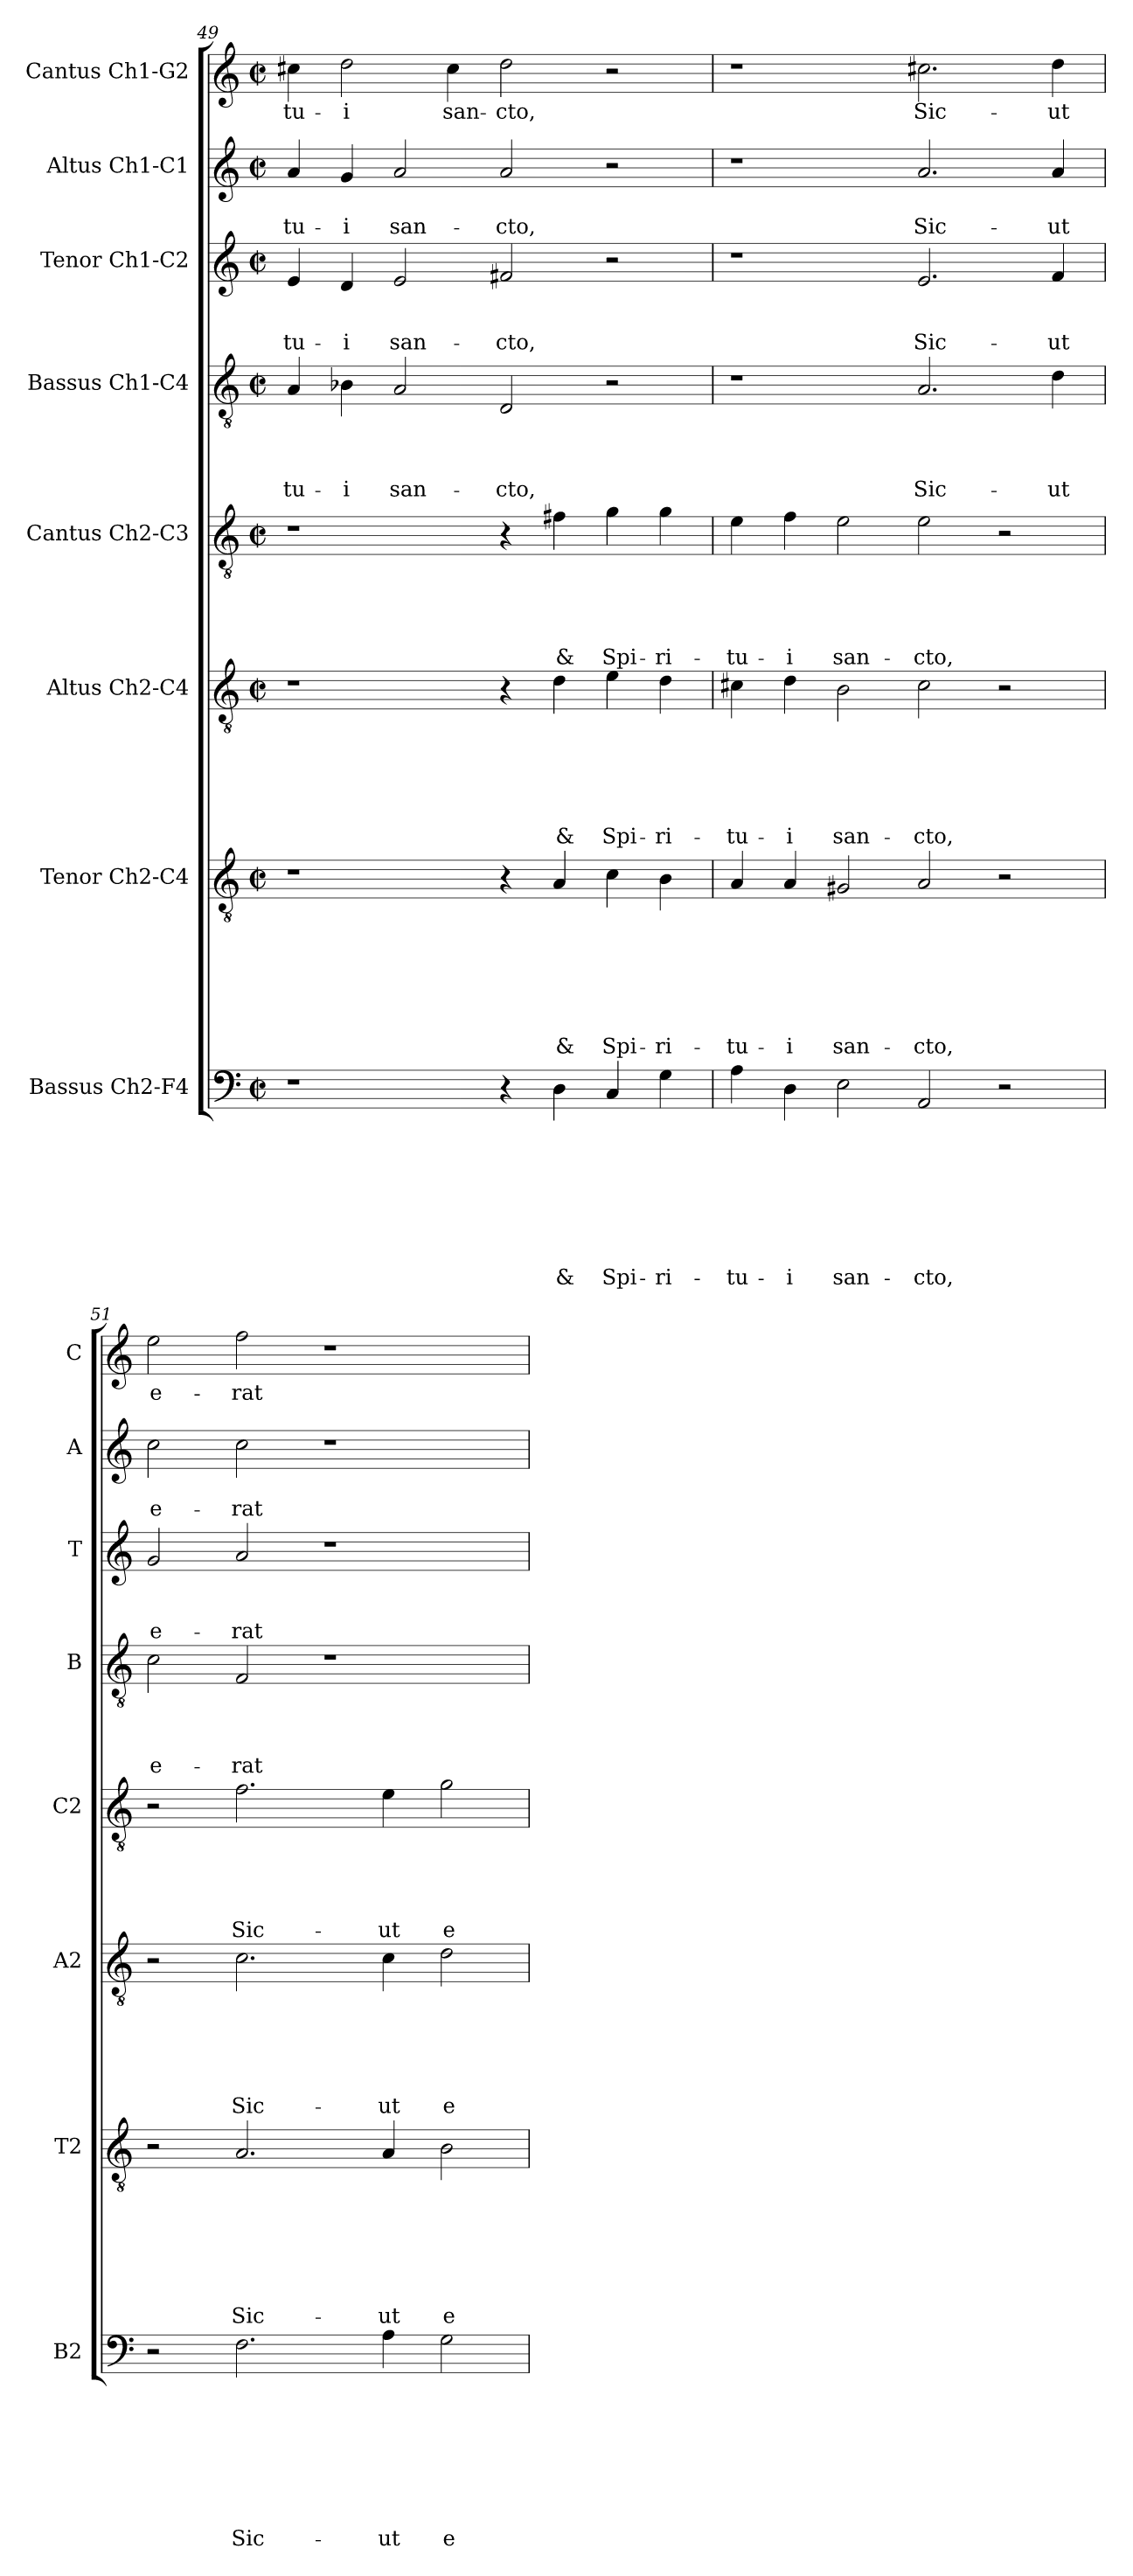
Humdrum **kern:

**kern	**text	**text	**text	**text	**text	**text	**text	**text	**kern	**text	**text	**text	**text	**text	**text	**text	**kern	**text	**text	**text	**text	**text	**text	**kern	**text	**text	**text	**text	**text	**kern	**text	**text	**text	**text	**kern	**text	**text	**text	**kern	**text	**text	**kern	**text
*part8	*part8	*part8	*part8	*part8	*part8	*part8	*part8	*part8	*part7	*part7	*part7	*part7	*part7	*part7	*part7	*part7	*part6	*part6	*part6	*part6	*part6	*part6	*part6	*part5	*part5	*part5	*part5	*part5	*part5	*part4	*part4	*part4	*part4	*part4	*part3	*part3	*part3	*part3	*part2	*part2	*part2	*part1	*part1
*staff8	*staff8	*staff8	*staff8	*staff8	*staff8	*staff8	*staff8	*staff8	*staff7	*staff7	*staff7	*staff7	*staff7	*staff7	*staff7	*staff7	*staff6	*staff6	*staff6	*staff6	*staff6	*staff6	*staff6	*staff5	*staff5	*staff5	*staff5	*staff5	*staff5	*staff4	*staff4	*staff4	*staff4	*staff4	*staff3	*staff3	*staff3	*staff3	*staff2	*staff2	*staff2	*staff1	*staff1
*I"Bassus Ch2-F4	*	*	*	*	*	*	*	*	*I"Tenor Ch2-C4	*	*	*	*	*	*	*	*I"Altus Ch2-C4	*	*	*	*	*	*	*I"Cantus Ch2-C3	*	*	*	*	*	*I"Bassus Ch1-C4	*	*	*	*	*I"Tenor Ch1-C2	*	*	*	*I"Altus Ch1-C1	*	*	*I"Cantus Ch1-G2	*
*I'B2	*	*	*	*	*	*	*	*	*I'T2	*	*	*	*	*	*	*	*I'A2	*	*	*	*	*	*	*I'C2	*	*	*	*	*	*I'B	*	*	*	*	*I'T	*	*	*	*I'A	*	*	*I'C	*
*clefF4	*	*	*	*	*	*	*	*	*clefGv2	*	*	*	*	*	*	*	*clefGv2	*	*	*	*	*	*	*clefGv2	*	*	*	*	*	*clefGv2	*	*	*	*	*clefG2	*	*	*	*clefG2	*	*	*clefG2	*
*k[]	*	*	*	*	*	*	*	*	*k[]	*	*	*	*	*	*	*	*k[]	*	*	*	*	*	*	*k[]	*	*	*	*	*	*k[]	*	*	*	*	*k[]	*	*	*	*k[]	*	*	*k[]	*
*C:	*	*	*	*	*	*	*	*	*C:	*	*	*	*	*	*	*	*C:	*	*	*	*	*	*	*C:	*	*	*	*	*	*C:	*	*	*	*	*C:	*	*	*	*C:	*	*	*C:	*
*M2/2	*	*	*	*	*	*	*	*	*M2/2	*	*	*	*	*	*	*	*M2/2	*	*	*	*	*	*	*M2/2	*	*	*	*	*	*M2/2	*	*	*	*	*M2/2	*	*	*	*M2/2	*	*	*M2/2	*
*met(c|)	*	*	*	*	*	*	*	*	*met(c|)	*	*	*	*	*	*	*	*met(c|)	*	*	*	*	*	*	*met(c|)	*	*	*	*	*	*met(c|)	*	*	*	*	*met(c|)	*	*	*	*met(c|)	*	*	*met(c|)	*
=49	=49	=49	=49	=49	=49	=49	=49	=49	=49	=49	=49	=49	=49	=49	=49	=49	=49	=49	=49	=49	=49	=49	=49	=49	=49	=49	=49	=49	=49	=49	=49	=49	=49	=49	=49	=49	=49	=49	=49	=49	=49	=49	=49
!	!	!	!	!	!	!	!	!	!	!	!	!	!	!	!	!	!	!	!	!	!	!	!	!	!	!	!	!	!	!	!	!	!	!LO:LY:b	!	!	!	!LO:LY:b	!	!	!LO:LY:b	!	!LO:LY:b
1r	.	.	.	.	.	.	.	.	1r	.	.	.	.	.	.	.	1r	.	.	.	.	.	.	1r	.	.	.	.	.	4A/	.	.	.	-tu-	4e/	.	.	-tu-	4a/	.	-tu-	4cc#X\	-tu-
!	!	!	!	!	!	!	!	!	!	!	!	!	!	!	!	!	!	!	!	!	!	!	!	!	!	!	!	!	!	!	!	!	!	!LO:LY:b	!	!	!	!LO:LY:b	!	!	!LO:LY:b	!	!LO:LY:b
.	.	.	.	.	.	.	.	.	.	.	.	.	.	.	.	.	.	.	.	.	.	.	.	.	.	.	.	.	.	4B-X\	.	.	.	-i	4d/	.	.	-i	4g/	.	-i	2dd\	-i
!	!	!	!	!	!	!	!	!	!	!	!	!	!	!	!	!	!	!	!	!	!	!	!	!	!	!	!	!	!	!	!	!	!	!LO:LY:b	!	!	!	!LO:LY:b	!	!	!LO:LY:b	!	!
.	.	.	.	.	.	.	.	.	.	.	.	.	.	.	.	.	.	.	.	.	.	.	.	.	.	.	.	.	.	2A/	.	.	.	san-	2e/	.	.	san-	2a/	.	san-	.	.
!	!	!	!	!	!	!	!	!	!	!	!	!	!	!	!	!	!	!	!	!	!	!	!	!	!	!	!	!	!	!	!	!	!	!	!	!	!	!	!	!	!	!	!LO:LY:b
.	.	.	.	.	.	.	.	.	.	.	.	.	.	.	.	.	.	.	.	.	.	.	.	.	.	.	.	.	.	.	.	.	.	.	.	.	.	.	.	.	.	4cc#\	san-
!	!	!	!	!	!	!	!	!	!	!	!	!	!	!	!	!	!	!	!	!	!	!	!	!	!	!	!	!	!	!	!	!	!	!LO:LY:b	!	!	!	!LO:LY:b	!	!	!LO:LY:b	!	!LO:LY:b
4r	.	.	.	.	.	.	.	.	4r	.	.	.	.	.	.	.	4r	.	.	.	.	.	.	4r	.	.	.	.	.	2D/	.	.	.	-cto,	2f#X/	.	.	-cto,	2a/	.	-cto,	2dd\	-cto,
!	!	!	!	!	!	!	!	!LO:LY:b	!	!	!	!	!	!	!	!LO:LY:b	!	!	!	!	!	!	!LO:LY:b	!	!	!	!	!	!LO:LY:b	!	!	!	!	!	!	!	!	!	!	!	!	!	!
4D\	.	.	.	.	.	.	.	&	4A/	.	.	.	.	.	.	&	4d\	.	.	.	.	.	&	4f#X\	.	.	.	.	&	.	.	.	.	.	.	.	.	.	.	.	.	.	.
!	!	!	!	!	!	!	!	!LO:LY:b	!	!	!	!	!	!	!	!LO:LY:b	!	!	!	!	!	!	!LO:LY:b	!	!	!	!	!	!LO:LY:b	!	!	!	!	!	!	!	!	!	!	!	!	!	!
4C/	.	.	.	.	.	.	.	Spi-	4c\	.	.	.	.	.	.	Spi-	4e\	.	.	.	.	.	Spi-	4g\	.	.	.	.	Spi-	2r	.	.	.	.	2r	.	.	.	2r	.	.	2r	.
!	!	!	!	!	!	!	!	!LO:LY:b	!	!	!	!	!	!	!	!LO:LY:b	!	!	!	!	!	!	!LO:LY:b	!	!	!	!	!	!LO:LY:b	!	!	!	!	!	!	!	!	!	!	!	!	!	!
4G\	.	.	.	.	.	.	.	-ri-	4B\	.	.	.	.	.	.	-ri-	4d\	.	.	.	.	.	-ri-	4g\	.	.	.	.	-ri-	.	.	.	.	.	.	.	.	.	.	.	.	.	.
=50	=50	=50	=50	=50	=50	=50	=50	=50	=50	=50	=50	=50	=50	=50	=50	=50	=50	=50	=50	=50	=50	=50	=50	=50	=50	=50	=50	=50	=50	=50	=50	=50	=50	=50	=50	=50	=50	=50	=50	=50	=50	=50	=50
!	!	!	!	!	!	!	!	!LO:LY:b	!	!	!	!	!	!	!	!LO:LY:b	!	!	!	!	!	!	!LO:LY:b	!	!	!	!	!	!LO:LY:b	!	!	!	!	!	!	!	!	!	!	!	!	!	!
4A\	.	.	.	.	.	.	.	-tu-	4A/	.	.	.	.	.	.	-tu-	4c#X\	.	.	.	.	.	-tu-	4e\	.	.	.	.	-tu-	1r	.	.	.	.	1r	.	.	.	1r	.	.	1r	.
!	!	!	!	!	!	!	!	!LO:LY:b	!	!	!	!	!	!	!	!LO:LY:b	!	!	!	!	!	!	!LO:LY:b	!	!	!	!	!	!LO:LY:b	!	!	!	!	!	!	!	!	!	!	!	!	!	!
4D\	.	.	.	.	.	.	.	-i	4A/	.	.	.	.	.	.	-i	4d\	.	.	.	.	.	-i	4f\	.	.	.	.	-i	.	.	.	.	.	.	.	.	.	.	.	.	.	.
!	!	!	!	!	!	!	!	!LO:LY:b	!	!	!	!	!	!	!	!LO:LY:b	!	!	!	!	!	!	!LO:LY:b	!	!	!	!	!	!LO:LY:b	!	!	!	!	!	!	!	!	!	!	!	!	!	!
2E\	.	.	.	.	.	.	.	san-	2G#X/	.	.	.	.	.	.	san-	2B\	.	.	.	.	.	san-	2e\	.	.	.	.	san-	.	.	.	.	.	.	.	.	.	.	.	.	.	.
!	!	!	!	!	!	!	!	!LO:LY:b	!	!	!	!	!	!	!	!LO:LY:b	!	!	!	!	!	!	!LO:LY:b	!	!	!	!	!	!LO:LY:b	!	!	!	!	!LO:LY:b	!	!	!	!LO:LY:b	!	!	!LO:LY:b	!	!LO:LY:b
2AA/	.	.	.	.	.	.	.	-cto,	2A/	.	.	.	.	.	.	-cto,	2c#\	.	.	.	.	.	-cto,	2e\	.	.	.	.	-cto,	2.A/	.	.	.	Sic-	2.e/	.	.	Sic-	2.a/	.	Sic-	2.cc#X\	Sic-
2r	.	.	.	.	.	.	.	.	2r	.	.	.	.	.	.	.	2r	.	.	.	.	.	.	2r	.	.	.	.	.	.	.	.	.	.	.	.	.	.	.	.	.	.	.
!	!	!	!	!	!	!	!	!	!	!	!	!	!	!	!	!	!	!	!	!	!	!	!	!	!	!	!	!	!	!	!	!	!	!LO:LY:b	!	!	!	!LO:LY:b	!	!	!LO:LY:b	!	!LO:LY:b
.	.	.	.	.	.	.	.	.	.	.	.	.	.	.	.	.	.	.	.	.	.	.	.	.	.	.	.	.	.	4d\	.	.	.	-ut	4f/	.	.	-ut	4a/	.	-ut	4dd\	-ut
=51	=51	=51	=51	=51	=51	=51	=51	=51	=51	=51	=51	=51	=51	=51	=51	=51	=51	=51	=51	=51	=51	=51	=51	=51	=51	=51	=51	=51	=51	=51	=51	=51	=51	=51	=51	=51	=51	=51	=51	=51	=51	=51	=51
!	!	!	!	!	!	!	!	!	!	!	!	!	!	!	!	!	!	!	!	!	!	!	!	!	!	!	!	!	!	!	!	!	!	!LO:LY:b	!	!	!	!LO:LY:b	!	!	!LO:LY:b	!	!LO:LY:b
2r	.	.	.	.	.	.	.	.	2r	.	.	.	.	.	.	.	2r	.	.	.	.	.	.	2r	.	.	.	.	.	2c\	.	.	.	e-	2g/	.	.	e-	2cc\	.	e-	2ee\	e-
!	!	!	!	!	!	!	!	!LO:LY:b	!	!	!	!	!	!	!	!LO:LY:b	!	!	!	!	!	!	!LO:LY:b	!	!	!	!	!	!LO:LY:b	!	!	!	!	!LO:LY:b	!	!	!	!LO:LY:b	!	!	!LO:LY:b	!	!LO:LY:b
2.F\	.	.	.	.	.	.	.	Sic-	2.A/	.	.	.	.	.	.	Sic-	2.c\	.	.	.	.	.	Sic-	2.f\	.	.	.	.	Sic-	2F/	.	.	.	-rat	2a/	.	.	-rat	2cc\	.	-rat	2ff\	-rat
.	.	.	.	.	.	.	.	.	.	.	.	.	.	.	.	.	.	.	.	.	.	.	.	.	.	.	.	.	.	1r	.	.	.	.	1r	.	.	.	1r	.	.	1r	.
!	!	!	!	!	!	!	!	!LO:LY:b	!	!	!	!	!	!	!	!LO:LY:b	!	!	!	!	!	!	!LO:LY:b	!	!	!	!	!	!LO:LY:b	!	!	!	!	!	!	!	!	!	!	!	!	!	!
4A\	.	.	.	.	.	.	.	-ut	4A/	.	.	.	.	.	.	-ut	4c\	.	.	.	.	.	-ut	4e\	.	.	.	.	-ut	.	.	.	.	.	.	.	.	.	.	.	.	.	.
!	!	!	!	!	!	!	!	!LO:LY:b	!	!	!	!	!	!	!	!LO:LY:b	!	!	!	!	!	!	!LO:LY:b	!	!	!	!	!	!LO:LY:b	!	!	!	!	!	!	!	!	!	!	!	!	!	!
2G\	.	.	.	.	.	.	.	e-	2B\	.	.	.	.	.	.	e-	2d\	.	.	.	.	.	e-	2g\	.	.	.	.	e-	.	.	.	.	.	.	.	.	.	.	.	.	.	.
=	=	=	=	=	=	=	=	=	=	=	=	=	=	=	=	=	=	=	=	=	=	=	=	=	=	=	=	=	=	=	=	=	=	=	=	=	=	=	=	=	=	=	=
*-	*-	*-	*-	*-	*-	*-	*-	*-	*-	*-	*-	*-	*-	*-	*-	*-	*-	*-	*-	*-	*-	*-	*-	*-	*-	*-	*-	*-	*-	*-	*-	*-	*-	*-	*-	*-	*-	*-	*-	*-	*-	*-	*-
